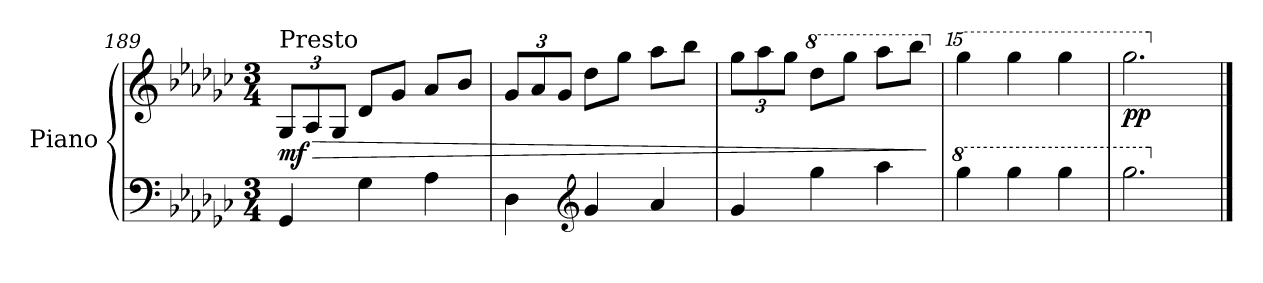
**kern	**kern	**dynam
*part1	*part1	*part1
*staff2	*staff1	*staff1/2
*I"Piano	*	*
*I'Pno.	*	*
!!LO:LB:g=z
*clefF4	*clefG2	*
*k[b-e-a-d-g-c-]	*k[b-e-a-d-g-c-]	*
*M3/4	*M3/4	*
*MM220	*MM220	*
*	*Xbrackettup	*
=189	=189	=189
!	!LO:TX:a:t=Presto	!
!	!	!LO:HP:b
!	!	!LO:DY:n=1:b
4GG-/	12G-/L	> mf
.	12A-/	.
.	12G-/J	.
4G-\	8d-/L	.
.	8g-/J	.
4A-\	8a-/L	.
.	8b-/J	.
=190	=190	=190
4D-\	12g-/L	.
.	12a-/	.
.	12g-/J	.
*clefG2	*	*
4g-/	8dd-\L	.
.	8gg-\J	.
4a-/	8aa-\L	.
.	8bb-\J	.
=191	=191	=191
4g-/	12gg-\L	.
.	12aa-\	.
.	12gg-\J	.
*	*8va	*
4gg-\	8ddd-\L	.
.	8ggg-\J	.
4aa-\	8aaa-\L	.
.	8bbb-\J	.
.	.	]
=192	=192	=192
*8va	*	*
*	*X8va	*
*	*15ma	*
*	*MM190	*
4ggg-\	4gggg-\	.
4ggg-\	4gggg-\	.
4ggg-\	4gggg-\	.
=193	=193	=193
!	!	!LO:DY:b
2.ggg-\	2.gggg-\	pp
*	*X15ma	*
*X8va	*	*
==	==	==
*-	*-	*-
